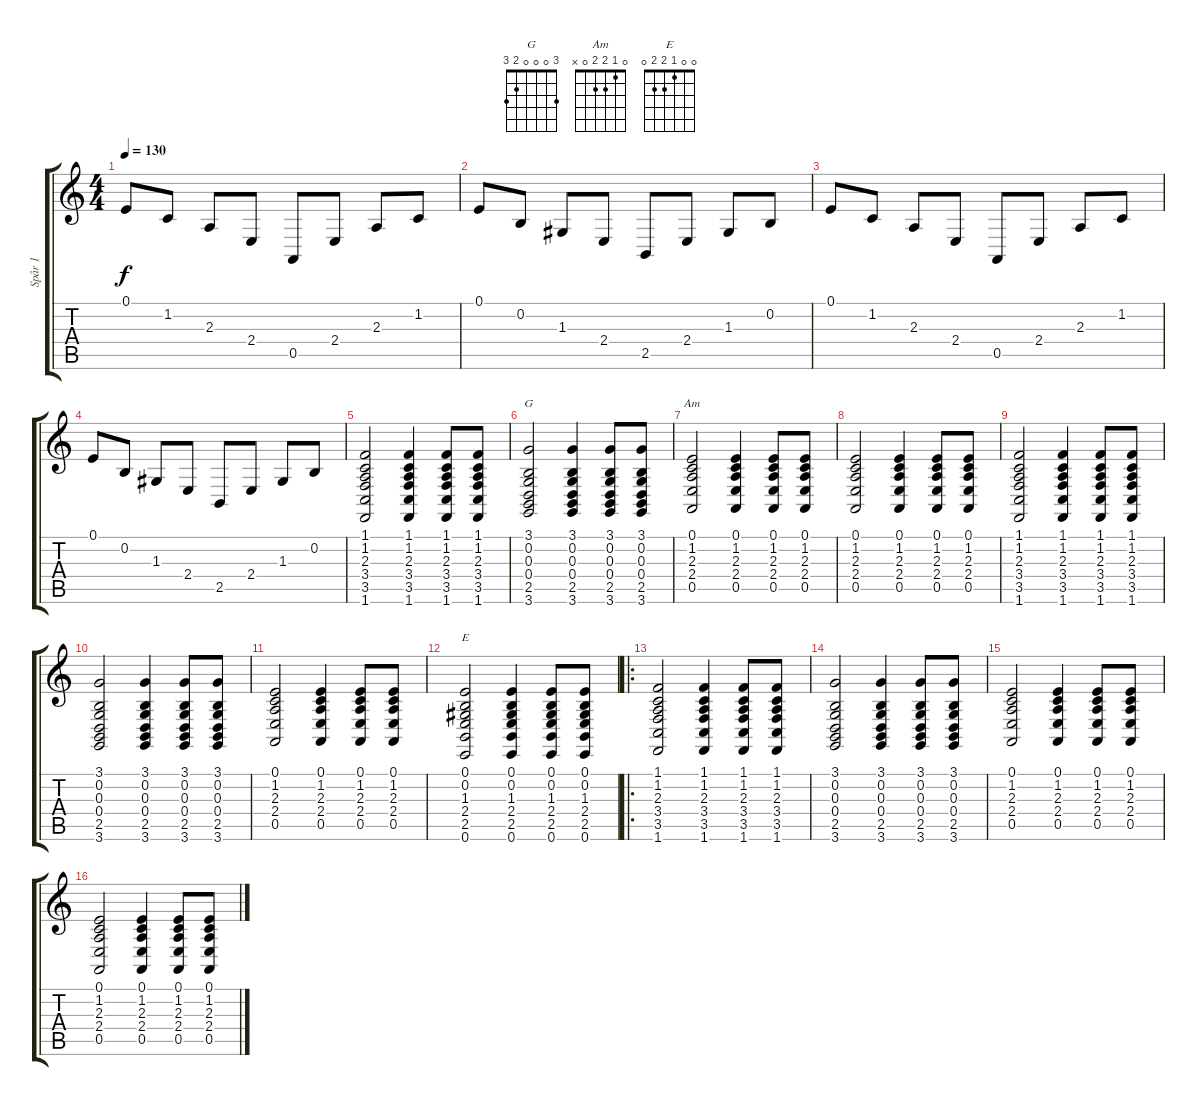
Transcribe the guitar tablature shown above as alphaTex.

\track ("Spår 1" "Spår 1") {instrument acousticgrandpiano}
\staff {score tabs}
\tuning (E4 B3 G3 D3 A2 E2) {hide}
\chord ("G" 3 0 0 0 2 3)
\chord ("Am" 0 1 2 2 0 x)
\chord ("E" 0 0 1 2 2 0)
\ts (4 4)
\tempo 130
\clef g2
\ks c
0.1.8{dy f} 1.2.8 2.3.8 2.4.8 0.5.8 2.4.8 2.3.8 1.2.8 |
0.1.8 0.2.8 1.3.8 2.4.8 2.5.8 2.4.8 1.3.8 0.2.8 |
0.1.8 1.2.8 2.3.8 2.4.8 0.5.8 2.4.8 2.3.8 1.2.8 |
0.1.8 0.2.8 1.3.8 2.4.8 2.5.8 2.4.8 1.3.8 0.2.8 |
(1.1 1.2 2.3 3.4 3.5 1.6).2 (1.1 1.2 2.3 3.4 3.5 1.6).4 (1.1 1.2 2.3 3.4 3.5 1.6).8 (1.1 1.2 2.3 3.4 3.5 1.6).8 |
(3.1 0.2 0.3 0.4 2.5 3.6).2{ch "G"} (3.1 0.2 0.3 0.4 2.5 3.6).4 (3.1 0.2 0.3 0.4 2.5 3.6).8 (3.1 0.2 0.3 0.4 2.5 3.6).8 |
(0.1 1.2 2.3 2.4 0.5).2{ch "Am"} (0.1 1.2 2.3 2.4 0.5).4 (0.1 1.2 2.3 2.4 0.5).8 (0.1 1.2 2.3 2.4 0.5).8 |
(0.1 1.2 2.3 2.4 0.5).2 (0.1 1.2 2.3 2.4 0.5).4 (0.1 1.2 2.3 2.4 0.5).8 (0.1 1.2 2.3 2.4 0.5).8 |
(1.1 1.2 2.3 3.4 3.5 1.6).2 (1.1 1.2 2.3 3.4 3.5 1.6).4 (1.1 1.2 2.3 3.4 3.5 1.6).8 (1.1 1.2 2.3 3.4 3.5 1.6).8 |
(3.1 0.2 0.3 0.4 2.5 3.6).2 (3.1 0.2 0.3 0.4 2.5 3.6).4 (3.1 0.2 0.3 0.4 2.5 3.6).8 (3.1 0.2 0.3 0.4 2.5 3.6).8 |
(0.1 1.2 2.3 2.4 0.5).2 (0.1 1.2 2.3 2.4 0.5).4 (0.1 1.2 2.3 2.4 0.5).8 (0.1 1.2 2.3 2.4 0.5).8 |
(0.1 0.2 1.3 2.4 2.5 0.6).2{ch "E"} (0.1 0.2 1.3 2.4 2.5 0.6).4 (0.1 0.2 1.3 2.4 2.5 0.6).8 (0.1 0.2 1.3 2.4 2.5 0.6).8 |
\ro
(1.1 1.2 2.3 3.4 3.5 1.6).2 (1.1 1.2 2.3 3.4 3.5 1.6).4 (1.1 1.2 2.3 3.4 3.5 1.6).8 (1.1 1.2 2.3 3.4 3.5 1.6).8 |
(3.1 0.2 0.3 0.4 2.5 3.6).2 (3.1 0.2 0.3 0.4 2.5 3.6).4 (3.1 0.2 0.3 0.4 2.5 3.6).8 (3.1 0.2 0.3 0.4 2.5 3.6).8 |
(0.1 1.2 2.3 2.4 0.5).2 (0.1 1.2 2.3 2.4 0.5).4 (0.1 1.2 2.3 2.4 0.5).8 (0.1 1.2 2.3 2.4 0.5).8 |
(0.1 1.2 2.3 2.4 0.5).2 (0.1 1.2 2.3 2.4 0.5).4 (0.1 1.2 2.3 2.4 0.5).8 (0.1 1.2 2.3 2.4 0.5).8
